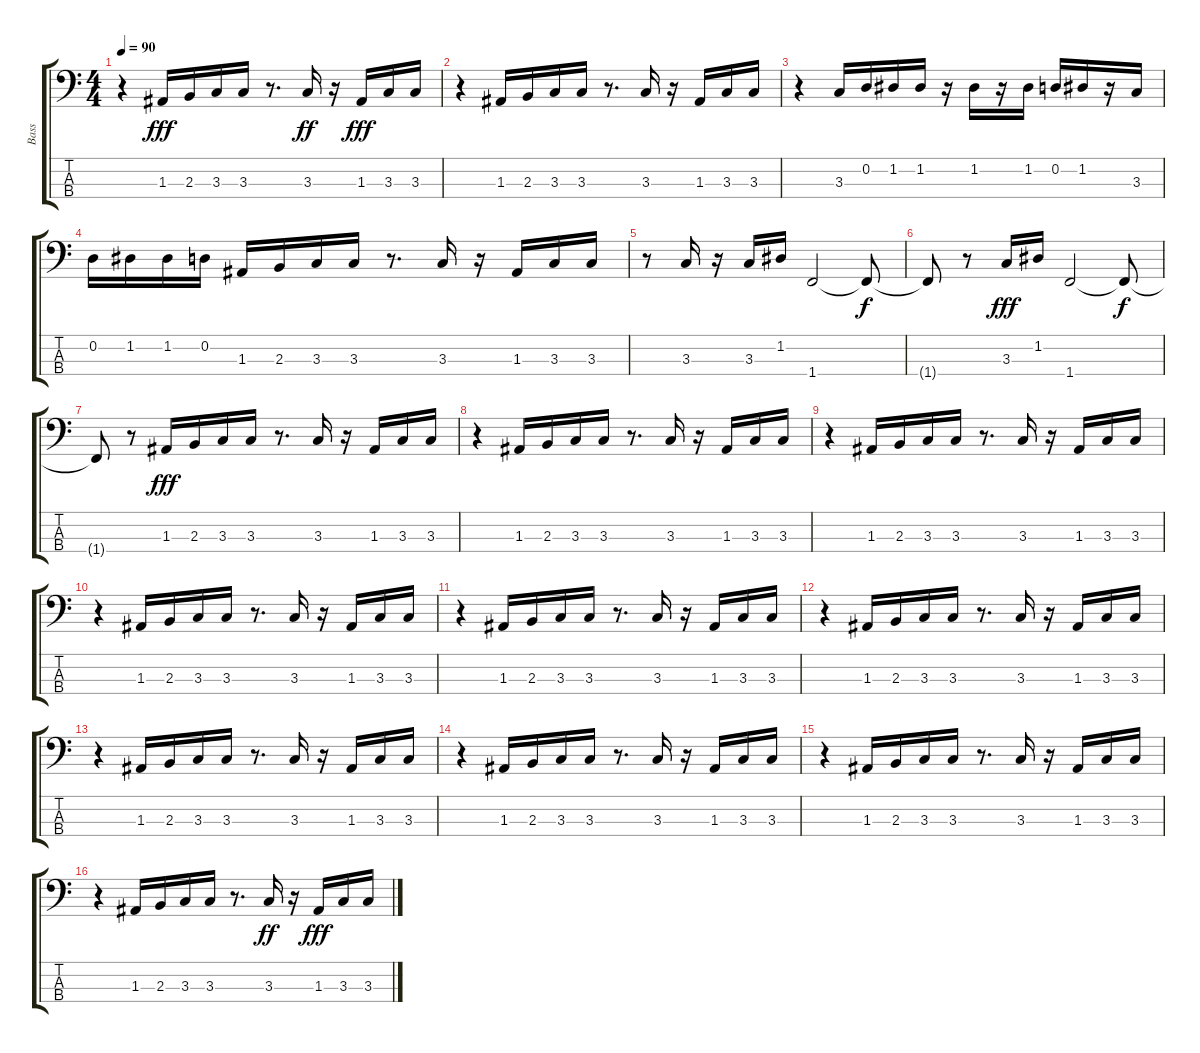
\track ("Bass" "Bass") {instrument electricbassfinger}
\staff {score tabs}
\tuning (G2 D2 A1 E1) {hide}
\ts (4 4)
\tempo 90
\clef f4
\ks c
r.4{dy fff} 1.3.16 2.3.16 3.3.16 3.3.16 r.8{d} 3.3.16{dy ff} r.16 1.3.16{dy fff} 3.3.16 3.3.16 |
r.4 1.3.16 2.3.16 3.3.16 3.3.16 r.8{d} 3.3.16 r.16 1.3.16 3.3.16 3.3.16 |
r.4 3.3.16 0.2.16 1.2.16 1.2.16 r.16 1.2.16 r.16 1.2.16 0.2.16 1.2.16 r.16 3.3.16 |
0.2.16 1.2.16 1.2.16 0.2.16 1.3.16 2.3.16 3.3.16 3.3.16 r.8{d} 3.3.16 r.16 1.3.16 3.3.16 3.3.16 |
r.8 3.3.16 r.16 3.3.16 1.2.16 1.4.2 1.4{t}.8{dy f} |
1.4{t}.8 r.8 3.3.16{dy fff} 1.2.16 1.4.2 1.4{t}.8{dy f} |
1.4{t}.8 r.8 1.3.16{dy fff} 2.3.16 3.3.16 3.3.16 r.8{d} 3.3.16 r.16 1.3.16 3.3.16 3.3.16 |
r.4 1.3.16 2.3.16 3.3.16 3.3.16 r.8{d} 3.3.16 r.16 1.3.16 3.3.16 3.3.16 |
r.4 1.3.16 2.3.16 3.3.16 3.3.16 r.8{d} 3.3.16 r.16 1.3.16 3.3.16 3.3.16 |
r.4 1.3.16 2.3.16 3.3.16 3.3.16 r.8{d} 3.3.16 r.16 1.3.16 3.3.16 3.3.16 |
r.4 1.3.16 2.3.16 3.3.16 3.3.16 r.8{d} 3.3.16 r.16 1.3.16 3.3.16 3.3.16 |
r.4 1.3.16 2.3.16 3.3.16 3.3.16 r.8{d} 3.3.16 r.16 1.3.16 3.3.16 3.3.16 |
r.4 1.3.16 2.3.16 3.3.16 3.3.16 r.8{d} 3.3.16 r.16 1.3.16 3.3.16 3.3.16 |
r.4 1.3.16 2.3.16 3.3.16 3.3.16 r.8{d} 3.3.16 r.16 1.3.16 3.3.16 3.3.16 |
r.4 1.3.16 2.3.16 3.3.16 3.3.16 r.8{d} 3.3.16 r.16 1.3.16 3.3.16 3.3.16 |
r.4 1.3.16 2.3.16 3.3.16 3.3.16 r.8{d} 3.3.16{dy ff} r.16 1.3.16{dy fff} 3.3.16 3.3.16
